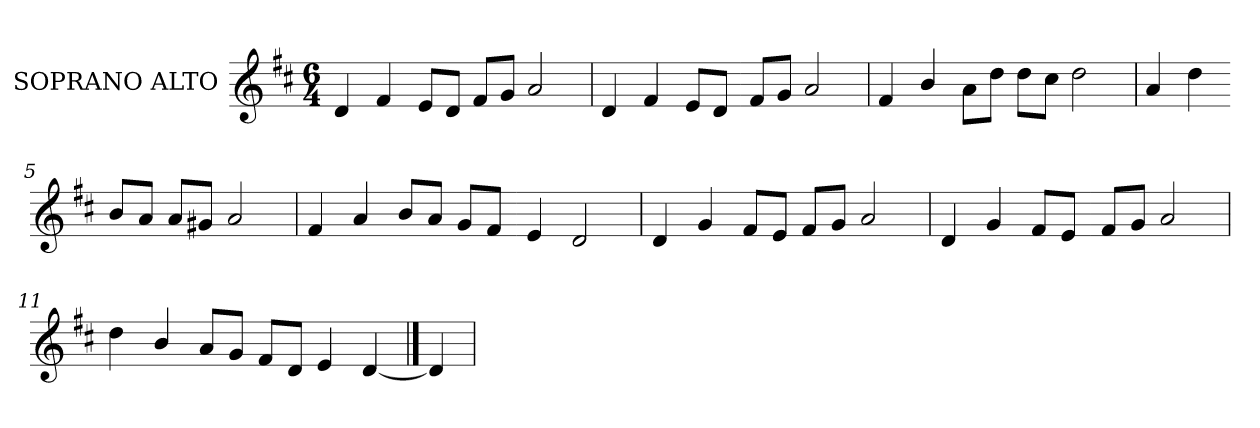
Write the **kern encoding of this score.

**kern
*part1
*staff1
*I"SOPRANO ALTO
*I'S. A.
!!LO:PB:g=z
*clefG2
*k[f#c#]
*D:
*M6/4
=
4di/
4f#i/
8ei/L
8di/J
8f#i/L
8gi/J
2ai/
=1
4di/
4f#i/
8ei/L
8di/J
!!LO:LB:g=z
=2-
8f#i/L
8gi/J
2ai/
=3
4f#i/
4bi/
8ai\L
8ddi\J
8ddi\L
8cc#i\J
2ddi\
=4
4ai/
4ddi\
!!LO:LB:g=z
=5-
8bi/L
8ai/J
8ai/L
8g#Xi/J
2ai/
=6
4f#i/
4ai/
8bi/L
8ai/J
8gi/L
8f#i/J
!!LO:LB:g=z
=7-
4ei/
2di/
=8
4di/
4gi/
8f#i/L
8ei/J
8f#i/L
8gi/J
2ai/
=9
4di/
4gi/
8f#i/L
8ei/J
!!LO:LB:g=z
=10-
8f#i/L
8gi/J
2ai/
=11
4ddi\
4bi/
8ai/L
8gi/J
8f#i/L
8di/J
4ei/
[4di/
==12
4di/]
=
*-
